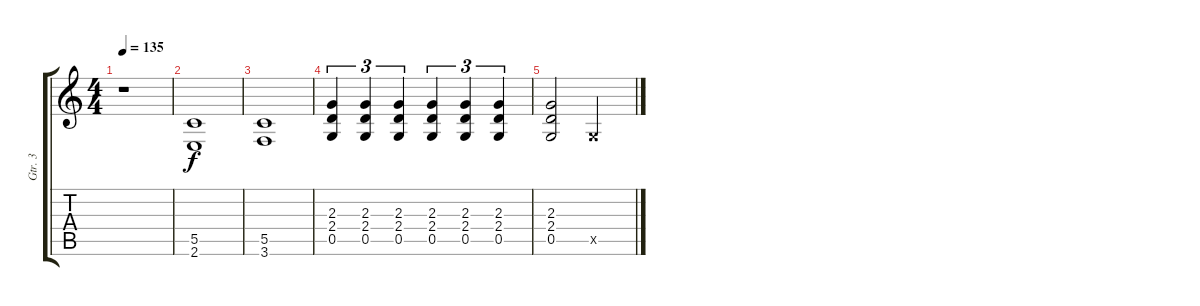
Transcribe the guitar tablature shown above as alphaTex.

\track ("Gtr. 3" "Gtr. 3") {instrument distortionguitar}
\staff {score tabs}
\tuning (D4 A3 F3 C3 G2 D2) {hide}
\ts (4 4)
\tempo 135
\clef g2
\ks c
r.1{dy f} |
(5.5 2.6).1 |
(5.5 3.6).1 |
(2.3 2.4 0.5).4{tu (3 2)} (2.3 2.4 0.5).4{tu (3 2)} (2.3 2.4 0.5).4{tu (3 2)} (2.3 2.4 0.5).4{tu (3 2)} (2.3 2.4 0.5).4{tu (3 2)} (2.3 2.4 0.5).4{tu (3 2)} |
(2.3 2.4 0.5).2 0.5{x}.2
